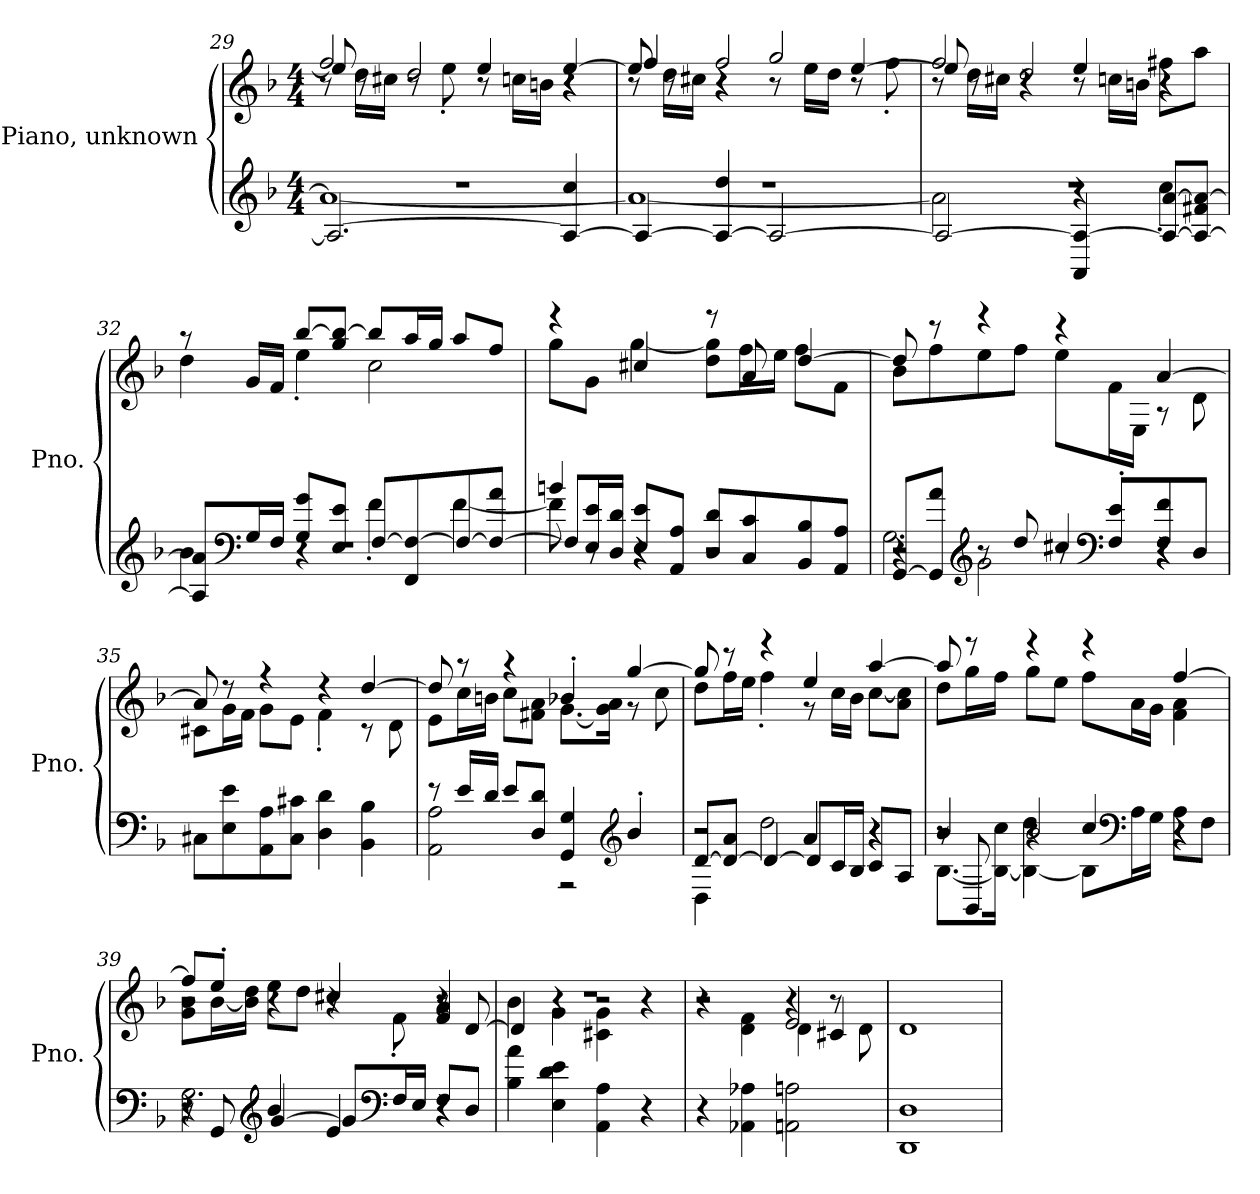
**kern	**kern
*part1	*part1
*staff2	*staff1
*I"Piano, unknown	*
*I'Pno.	*
!!LO:LB:g=z
*clefG2	*clefG2
*k[b-]	*k[b-]
*M4/4	*M4/4
=29	=29
*^	*^
*	*^	*	*^
1r	1a_	2.A/_	2ff/	8r	8ee/]
.	.	.	.	16dd\LL	8r
.	.	.	.	16cc#X\JJ	.
.	.	.	.	8r	2dd/
.	.	.	.	8ee'\	.
.	.	.	4ee/	8r	.
.	.	.	.	16ccn\LL	.
.	.	.	.	16bn\JJ	.
.	.	4A/_ 4cc/	[4ee/	4r	4r
=30	=30	=30	=30	=30	=30
1r	1a_	4A/_	8ee/]	8r	4ff/
.	.	.	8r	16dd\LL	.
.	.	.	.	16cc#X\JJ	.
.	.	4A/_ 4dd/	4r	4r	2ff/
.	.	2A/_	2gg/	8r	.
.	.	.	.	16ee\LL	.
.	.	.	.	16dd\JJ	.
.	.	.	.	8r	[4ee/
.	.	.	.	8ff'\	.
=31	=31	=31	=31	=31	=31
1r	2a\]	2A/_	2ff/	8r	8ee/]
.	.	.	.	16dd\LL	8r
.	.	.	.	16cc#X\JJ	.
.	.	.	.	4r	2dd/
.	4r	4AA/ 4A/_	4ee/	8r	.
.	.	.	.	16ccn\LL	.
.	.	.	.	16bn\JJ	.
.	4cc'\	8A/_ [8a/L	4r	8ff#X\L	4r
.	.	8A/_ 8f#X/ 8a/_J	.	8aa\J	.
*	*	*	*	*v	*v
!!LO:LB:g=z
=32	=32	=32	=32	=32
1r	4b-\	8A/] 8a/]L	8r	4dd\
*clefF4	*	*	*	*
.	.	16G/L	16g/LL	.
.	.	16F/JJ	16f/JJ	.
.	4r	8G/ 8g/L	[8bb-/L	4ee'\
.	.	8E/ 8e/J	8gg/ 8bb-/_J	.
.	4f'\	[8F/L	8bb-/L]	2cc\
.	.	8FF/ 8F/_	16aa/L	.
.	.	.	16gg/JJ	.
.	[4f\	8F/_	8aa/L	.
.	.	8F/_ 8a/J	8ff/J	.
=33	=33	=33	=33	=33
4bn/	8f\]	8F/L]	4r	8gg\L
.	8r	16E/ 16e/L	.	8g\J
.	.	16D/ 16d/JJ	.	.
4r	4r	8E/ 8e/L	4cc#X/	[4gg\
.	.	8AA/ 8A/J	.	.
2r	2r	8D/ 8d/L	8r	8dd\ 8gg\]L
.	.	8C/ 8c/	8a/	16ff\L
.	.	.	.	16ee\JJ
.	.	8BB-/ 8B-/	[4dd/	8ff\L
.	.	8AA/ 8A/J	.	8f\J
!!LO:PB:g=z	!!
=34	=34	=34	=34	=34
*	*	*^	*	*
2r	4r	[8GG/L	2.G\	8dd/]	8b-\L
.	.	8GG/] 8a/J	.	8r	8ff\
*clefG2	*	*	*	*	*
.	2g\	8r	.	4r	8ee\
.	.	8dd/	.	.	8ff\J
4cc#X/	.	8r	.	4r	8ee\L
*clefF4	*	*	*	*	*
.	.	8F/' 8e/'L	.	.	16f\L
.	.	.	.	.	16E\JJ
4r	4r	8F/ 8f/	4r	[4a/	8r
.	.	8D/J	.	.	8d\
*v	*v	*v	*v	*	*
=35	=35	=35
8C#X\L	8a/]	8c#X\L
8E\ 8e\	8r	16g\L
.	.	16f\JJ
8AA\ 8A\	4r	8g\L
8C#\ 8c#X\J	.	8e\J
4D\ 4d\	4r	4f'\
4BB-\ 4B-\	[4dd/	8r
.	.	8d\
=36	=36	=36
*^	*	*
8r	2AA\ 2A\	8dd/]	8e\L
16e/LL	.	8r	16cc\L
16d/JJ	.	.	16bn\JJ
8e/L	.	4r	8cc\L
8D/ 8d/J	.	.	8f#X\ 8a\J
4GG/ 4G/	2r	4b-X'/	[8.g\L
.	.	.	16g\] 16a\Jk
*clefG2	*	*	*
4b-'/	.	[4gg/	8r
.	.	.	8cc\
!!LO:LB:g=z	!!
=37	=37	=37	=37
*	*^	*	*
2r	4D\	[8d/L	8gg/]	8dd\L
.	.	8d/_ 8a/J	8r	16ff\L
.	.	.	.	16ee\JJ
.	2dd\	4d/_	4r	4ff'\
4a/	.	8d/L]	4ee/	8r
.	.	16c/L	.	16cc\LL
.	.	16B-/JJ	.	16b-\JJ
4r	4r	8c/L	[4aa/	[8cc\L
.	.	8A/J	.	8a\ 8cc\]J
=38	=38	=38	=38	=38
4b-/	[8.B-\L	8r	8aa/]	8dd\L
.	.	8BB-/	8r	16gg\L
.	16B-\_ 16cc\Jk	.	.	16ff\JJ
2b-/	4B-\_ 4dd\	4r	4r	8gg\L
.	.	.	.	8ee\J
.	8B-\L]	4cc/	4r	8ff\L
*clefF4	*	*	*	*
.	16A\L	.	.	16a\L
.	16G\JJ	.	.	16g\JJ
4r	8A\L	4r	[4ff/	4f\ 4a\
.	8F\J	.	.	.
=39	=39	=39	=39	=39
*	*	*	*	*^
4r	2.G\	8r	8ff/L]	8g\ 8b-\L	2r
.	.	8GG/	8ee'/J	[16b-\L	.
.	.	.	.	16b-\] 16dd\JJ	.
*clefG2	*	*	*	*	*
4b-/	.	[4g/	4r	8ee\L	.
.	.	.	.	8dd\J	.
4e/	.	8g/L]	4cc#X/	8r	4r
*clefF4	*	*	*	*	*
.	.	16F/L	.	8f'\	.
.	.	16E/JJ	.	.	.
4r	4r	8F/L	4f/ 4a/	4r	8r
.	.	8D/J	.	.	[8d/
*v	*v	*v	*	*	*
!!LO:LB:g=z	!!	!!
=40	=40	=40	=40
4B-\ 4a\	1r	4b-\	4d/]
4E\ 4d\ 4e\	.	4g\	4r
4AA\ 4A\	.	4c#X\ 4g\	2r
4r	.	4r	.
=41	=41	=41	=41
4r	2r	4r	2r
4AA-X\ 4A-X\	.	4d\ 4f\	.
2AAn\ 2An\	2e/	4d\	4r
.	.	8r	4c#X/
.	.	8d\	.
*	*v	*v	*v
=42	=42
1DD 1D	1d
=	=
*-	*-
